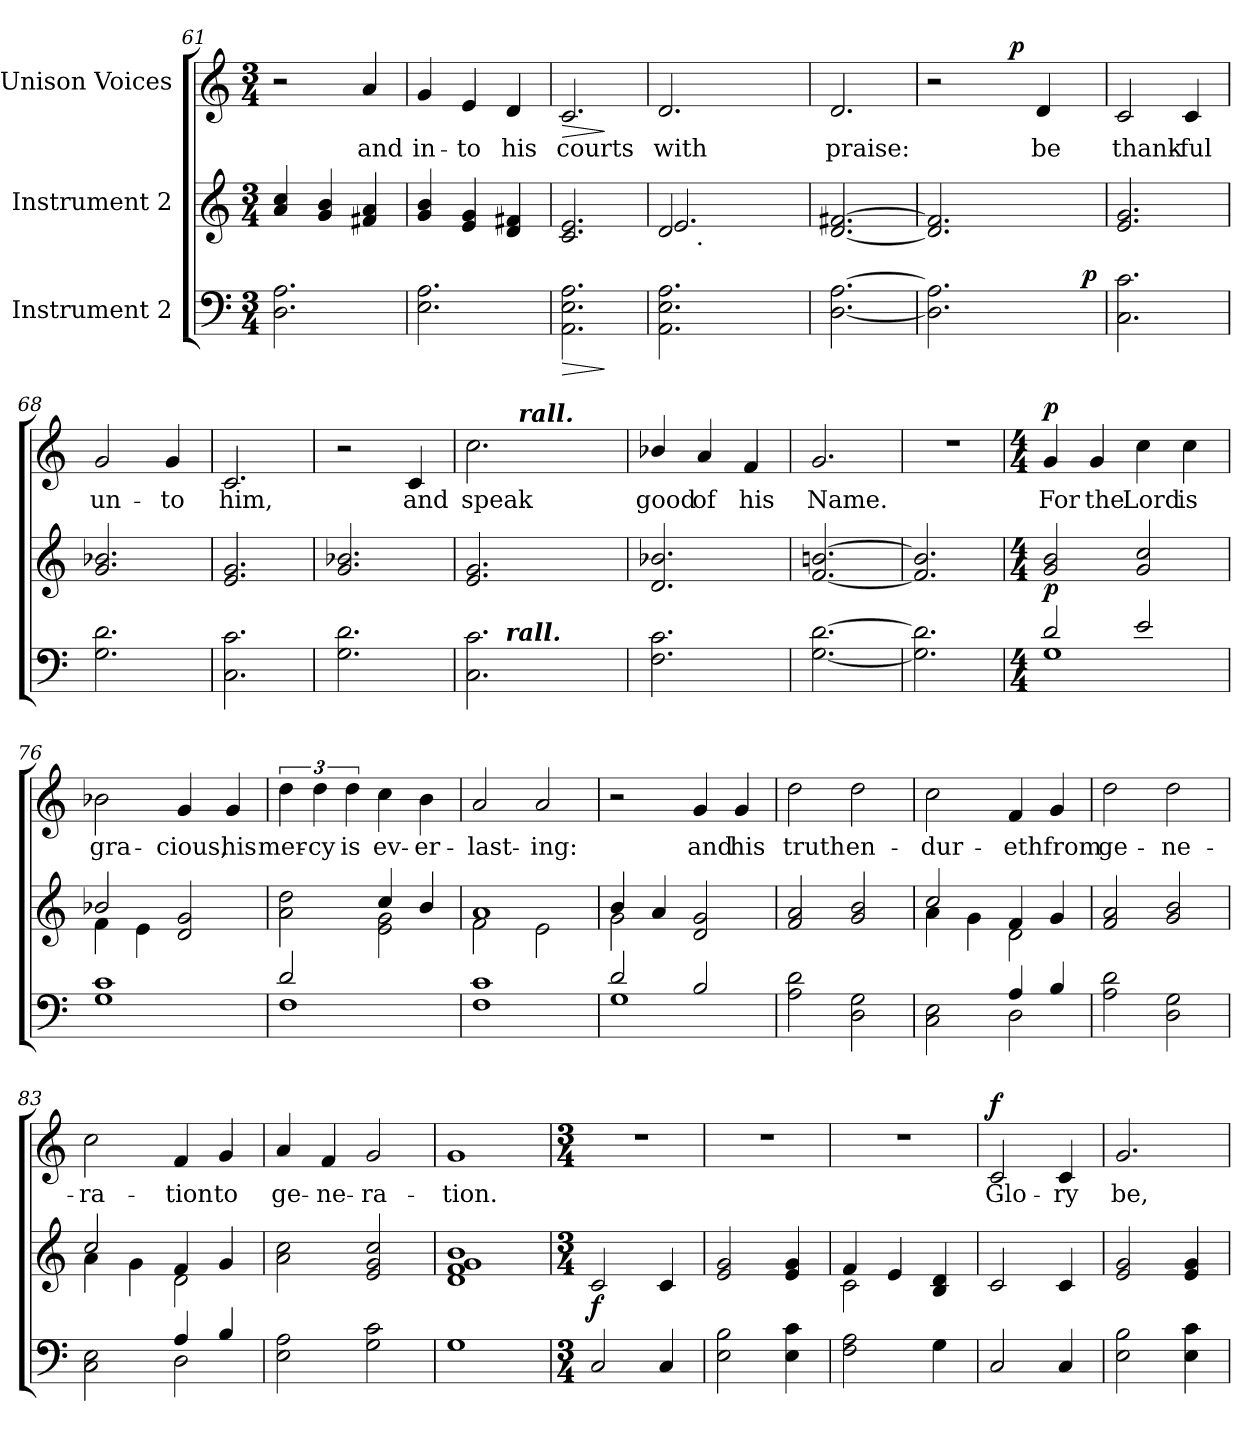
**kern	**dynam	**kern	**dynam	**kern	**text	**dynam
*part3	*part3	*part2	*part2	*part1	*part1	*part1
*staff3	*staff3	*staff2	*staff2	*staff1	*staff1	*staff1
*I"Instrument 2	*	*I"Instrument 2	*	*I"Unison Voices	*	*
!!LO:PB:g=z
*clefF4	*	*clefG2	*	*clefG2	*	*
*k[]	*	*k[]	*	*k[]	*	*
*C:	*	*C:	*	*C:	*	*
*M3/4	*	*M3/4	*	*M3/4	*	*
=61	=61	=61	=61	=61	=61	=61
2.A\ 2.D\	.	4a/ 4cc/	.	2r	.	.
.	.	4g/ 4b/	.	.	.	.
!	!	!	!	!	!LO:LY:b:cj	!
.	.	4f#X/ 4a/	.	4a/	and	.
=62	=62	=62	=62	=62	=62	=62
!	!	!	!	!	!LO:LY:b:cj	!
2.A\ 2.E\	.	4g/ 4b/	.	4g/	in-	.
!	!	!	!	!	!LO:LY:b:cj	!
.	.	4e/ 4g/	.	4e/	-to	.
!	!	!	!	!	!LO:LY:b:cj	!
.	.	4f#X/ 4d/	.	4d/	his	.
=63	=63	=63	=63	=63	=63	=63
!	!LO:HP:b	!	!	!	!LO:LY:b:cj	!LO:HP:b
2.A\ 2.E\ 2.AA\	>	2.c/ 2.e/	.	2.c/	courts	>
.	]	.	.	.	.	]
=64	=64	=64	=64	=64	=64	=64
*	*	*^	*	*	*	*
!	!	!	!	!	!	!LO:LY:b:cj	!
*	*	*	*^	*	*	*	*
2.E\ 2.AA\ 2.A\	.	2d/	2.e/	8ryy	.	2.d/	with	.
.	.	.	.	64ryy	.	.	.	.
!	!	!	!	!LO:TX:b:t=.	!	!	!	!
.	.	.	.	2ryy	.	.	.	.
.	.	4ryy	.	.	.	.	.	.
.	.	.	.	16..ryy	.	.	.	.
=65	=65	=65	=65	=65	=65	=65	=65	=65
!	!	!	!	!	!	!	!LO:LY:b:cj	!
*	*	*v	*v	*v	*	*	*	*
[>2.A\ [<2.D\	.	[>2.f#X/ [<2.d/	.	2.d/	praise:	.
=66	=66	=66	=66	=66	=66	=66
*^	*	*	*	*^	*	*
2.D\] 2.A\]	2ryy	.	2.d/] 2.f#/]	.	2r	4ryy	.	.
.	.	.	.	.	.	8ryy	.	.
.	.	.	.	.	.	64ryy	.	.
!	!	!	!	!	!	!	!	!LO:DY:a
.	.	.	.	.	.	4ryy	.	p
!	!	!	!	!	!	!	!LO:LY:b:cj	!
.	8ryy	.	.	.	4d/	.	be	.
.	32ryy	.	.	.	.	.	.	.
.	.	.	.	.	.	16..ryy	.	.
!	!	!LO:DY:a	!	!	!	!	!	!
.	16.ryy	p	.	.	.	.	.	.
=67	=67	=67	=67	=67	=67	=67	=67	=67
!	!	!	!	!	!	!	!LO:LY:b:cj	!
*v	*v	*	*	*	*v	*v	*	*
2.c\ 2.C\	.	2.e/ 2.g/	.	2c/	thank-	.
!	!	!	!	!	!LO:LY:b:cj	!
.	.	.	.	4c/	-ful	.
!!LO:LB:g=z
=68	=68	=68	=68	=68	=68	=68
!	!	!	!	!	!LO:LY:b:cj	!
2.G\ 2.d\	.	2.b-X/ 2.g/	.	2g/	un-	.
!	!	!	!	!	!LO:LY:b:cj	!
.	.	.	.	4g/	-to	.
=69	=69	=69	=69	=69	=69	=69
!	!	!	!	!	!LO:LY:b:cj	!
2.c\ 2.C\	.	2.e/ 2.g/	.	2.c/	him,	.
=70	=70	=70	=70	=70	=70	=70
2.G\ 2.d\	.	2.b-X/ 2.g/	.	2r	.	.
!	!	!	!	!	!LO:LY:b:cj	!
.	.	.	.	4c/	and	.
=71	=71	=71	=71	=71	=71	=71
!	!	!	!	!	!LO:LY:b:cj	!
*^	*	*	*	*^	*	*
2.c\ 2.C\	8ryy	.	2.e/ 2.g/	.	2.cc\	8ryy	speak	.
.	64ryy	.	.	.	.	32.ryy	.	.
!	!LO:TX:a:Bi:t=rall.	!	!	!	!	!	!	!
.	2ryy	.	.	.	.	.	.	.
!	!	!	!	!	!	!LO:TX:a:Bi:t=rall.	!	!
.	.	.	.	.	.	2ryy	.	.
.	16..ryy	.	.	.	.	.	.	.
.	.	.	.	.	.	16ryy	.	.
.	.	.	.	.	.	64ryy	.	.
=72	=72	=72	=72	=72	=72	=72	=72	=72
!	!	!	!	!	!	!	!LO:LY:b:cj	!
*v	*v	*	*	*	*v	*v	*	*
2.F\ 2.c\	.	2.b-X/ 2.d/	.	4b-X/	good	.
!	!	!	!	!	!LO:LY:b:cj	!
.	.	.	.	4a/	of	.
!	!	!	!	!	!LO:LY:b:cj	!
.	.	.	.	4f/	his	.
=73	=73	=73	=73	=73	=73	=73
!	!	!	!	!	!LO:LY:b:cj	!
[>2.d\ [<2.G\	.	[>2.bn/ [<2.f/	.	2.g/	Name.	.
=74	=74	=74	=74	=74	=74	=74
2.d\] 2.G\]	.	2.f/] 2.b/]	.	2.r	.	.
!!LO:LB:g=z
=75	=75	=75	=75	=75	=75	=75
*M4/4	*	*M4/4	*	*M4/4	*	*
*	*	*	*	*MM90	*	*
*^	*	*	*	*	*	*
!	!	!LO:DY:a	!	!	!	!LO:LY:b:cj	!LO:DY:a
2d/	1G	p	2b/ 2g/	.	4g/	For	p
!	!	!	!	!	!	!LO:LY:b:cj	!
.	.	.	.	.	4g/	the	.
!	!	!	!	!	!	!LO:LY:b:cj	!
2e/	.	.	2cc/ 2g/	.	4cc\	Lord	.
!	!	!	!	!	!	!LO:LY:b:cj	!
.	.	.	.	.	4cc\	is	.
*v	*v	*	*	*	*	*	*
=76	=76	=76	=76	=76	=76	=76
*	*	*^	*	*	*	*
!	!	!	!	!	!	!LO:LY:b:cj	!
1G 1c	.	2b-X/	4f\	.	2b-X\	gra-	.
.	.	.	4e\	.	.	.	.
!	!	!	!	!	!	!LO:LY:b:cj	!
.	.	2d/ 2g/	2ryy	.	4g/	-cious,	.
!	!	!	!	!	!	!LO:LY:b:cj	!
.	.	.	.	.	4g/	his	.
=77	=77	=77	=77	=77	=77	=77	=77
*^	*	*	*	*	*	*	*
!	!	!	!	!	!	!	!LO:LY:b:cj	!
2d/	1F	.	2ryy	2a\ 2dd\	.	6dd\	mer-	.
!	!	!	!	!	!	!	!LO:LY:b:cj	!
.	.	.	.	.	.	6dd\	-cy	.
!	!	!	!	!	!	!	!LO:LY:b:cj	!
.	.	.	.	.	.	6dd\	is	.
!	!	!	!	!	!	!	!LO:LY:b:cj	!
2ryy	.	.	4cc/	2e\ 2g\	.	4cc\	ev-	.
!	!	!	!	!	!	!	!LO:LY:b:cj	!
.	.	.	4b/	.	.	4b\	-er-	.
*v	*v	*	*	*	*	*	*	*
=78	=78	=78	=78	=78	=78	=78	=78
!	!	!	!	!	!	!LO:LY:b:cj	!
1c 1F	.	1a	2f\	.	2a/	-last-	.
!	!	!	!	!	!	!LO:LY:b:cj	!
.	.	.	2e\	.	2a/	-ing:	.
=79	=79	=79	=79	=79	=79	=79	=79
*^	*	*	*	*	*	*	*
2d/	1G	.	4b/	2g\	.	2r	.	.
.	.	.	4a/	.	.	.	.	.
!	!	!	!	!	!	!	!LO:LY:b:cj	!
2B/	.	.	2d/ 2g/	2ryy	.	4g/	and	.
!	!	!	!	!	!	!	!LO:LY:b:cj	!
.	.	.	.	.	.	4g/	his	.
*v	*v	*	*	*	*	*	*	*
*	*	*v	*v	*	*	*	*
!!LO:PB:g=z
=80	=80	=80	=80	=80	=80	=80
!	!	!	!	!	!LO:LY:b:cj	!
2d\ 2A\	.	2a/ 2f/	.	2dd\	truth	.
!	!	!	!	!	!LO:LY:b:cj	!
2G\ 2D\	.	2g/ 2b/	.	2dd\	en-	.
=81	=81	=81	=81	=81	=81	=81
*^	*	*^	*	*	*	*
!	!	!	!	!	!	!	!LO:LY:b:cj	!
2ryy	2C\ 2E\	.	2cc/	4a\	.	2cc\	-dur-	.
.	.	.	.	4g\	.	.	.	.
!	!	!	!	!	!	!	!LO:LY:b:cj	!
4A/	2D\	.	4f/	2d\	.	4f/	-eth	.
!	!	!	!	!	!	!	!LO:LY:b:cj	!
4B/	.	.	4g/	.	.	4g/	from	.
*v	*v	*	*	*	*	*	*	*
*	*	*v	*v	*	*	*	*
=82	=82	=82	=82	=82	=82	=82
!	!	!	!	!	!LO:LY:b:cj	!
2A\ 2d\	.	2f/ 2a/	.	2dd\	ge-	.
!	!	!	!	!	!LO:LY:b:cj	!
2G\ 2D\	.	2g/ 2b/	.	2dd\	-ne-	.
=83	=83	=83	=83	=83	=83	=83
*^	*	*^	*	*	*	*
!	!	!	!	!	!	!	!LO:LY:b:cj	!
2ryy	2C\ 2E\	.	2cc/	4a\	.	2cc\	-ra-	.
.	.	.	.	4g\	.	.	.	.
!	!	!	!	!	!	!	!LO:LY:b:cj	!
4A/	2D\	.	4f/	2d\	.	4f/	-tion	.
!	!	!	!	!	!	!	!LO:LY:b:cj	!
4B/	.	.	4g/	.	.	4g/	to	.
*v	*v	*	*	*	*	*	*	*
*	*	*v	*v	*	*	*	*
=84	=84	=84	=84	=84	=84	=84
!	!	!	!	!	!LO:LY:b:cj	!
2E\ 2A\	.	2a\ 2cc\	.	4a/	ge-	.
!	!	!	!	!	!LO:LY:b:cj	!
.	.	.	.	4f/	-ne-	.
!	!	!	!	!	!LO:LY:b:cj	!
2c\ 2G\	.	2g/ 2e/ 2cc/	.	2g/	-ra-	.
=85	=85	=85	=85	=85	=85	=85
!	!	!	!	!	!LO:LY:b:cj	!
1G	.	1b 1f 1d 1g	.	1g	-tion.	.
!!LO:PB:g=z
=86	=86	=86	=86	=86	=86	=86
*M3/4	*	*M3/4	*	*M3/4	*	*
!	!	!	!LO:DY:b	!	!	!
2C/	.	2c/	f	2.r	.	.
4C/	.	4c/	.	.	.	.
=87	=87	=87	=87	=87	=87	=87
2E\ 2B\	.	2e/ 2g/	.	2.r	.	.
4c\ 4E\	.	4e/ 4g/	.	.	.	.
=88	=88	=88	=88	=88	=88	=88
*	*	*^	*	*	*	*
2A\ 2F\	.	4f/	2c\	.	2.r	.	.
.	.	4e/	.	.	.	.	.
4G\	.	4B/ 4d/	4ryy	.	.	.	.
=89	=89	=89	=89	=89	=89	=89	=89
!	!	!	!	!	!	!LO:LY:b:cj	!LO:DY:a
*	*	*v	*v	*	*	*	*
2C/	.	2c/	.	2c/	Glo-	f
!	!	!	!	!	!LO:LY:b:cj	!
4C/	.	4c/	.	4c/	-ry	.
=90	=90	=90	=90	=90	=90	=90
!	!	!	!	!	!LO:LY:b:cj	!
2E\ 2B\	.	2e/ 2g/	.	2.g/	be,	.
4c\ 4E\	.	4e/ 4g/	.	.	.	.
=	=	=	=	=	=	=
*-	*-	*-	*-	*-	*-	*-
